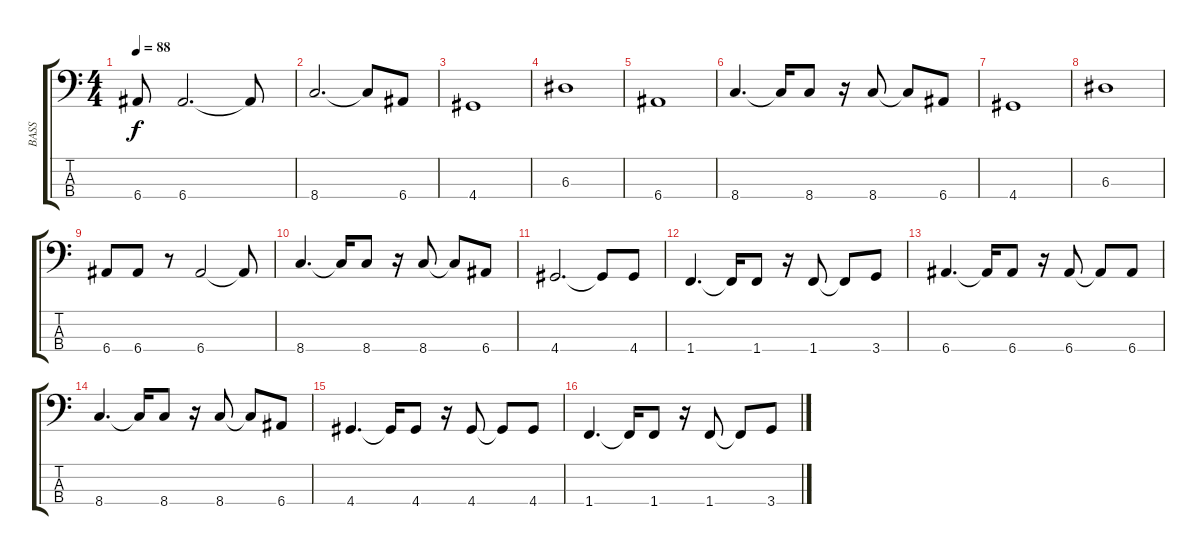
\track ("BASS" "BASS") {instrument electricbasspick}
\staff {score tabs}
\tuning (G2 D2 A1 E1) {hide}
\ts (4 4)
\tempo 88
\clef f4
\ks c
6.4.8{dy f} 6.4.2{d} 6.4{t}.8 |
8.4.2{d} 8.4{t}.8 6.4.8 |
4.4.1 |
6.3.1 |
6.4.1 |
8.4.4{d} 8.4{t}.16 8.4.8 r.16 8.4.8 8.4{t}.8 6.4.8 |
4.4.1 |
6.3.1 |
6.4.8 6.4.8 r.8 6.4.2 6.4{t}.8 |
8.4.4{d} 8.4{t}.16 8.4.8 r.16 8.4.8 8.4{t}.8 6.4.8 |
4.4.2{d} 4.4{t}.8 4.4.8 |
1.4.4{d} 1.4{t}.16 1.4.8 r.16 1.4.8 1.4{t}.8 3.4.8 |
6.4.4{d} 6.4{t}.16 6.4.8 r.16 6.4.8 6.4{t}.8 6.4.8 |
8.4.4{d} 8.4{t}.16 8.4.8 r.16 8.4.8 8.4{t}.8 6.4.8 |
4.4.4{d} 4.4{t}.16 4.4.8 r.16 4.4.8 4.4{t}.8 4.4.8 |
1.4.4{d} 1.4{t}.16 1.4.8 r.16 1.4.8 1.4{t}.8 3.4.8
